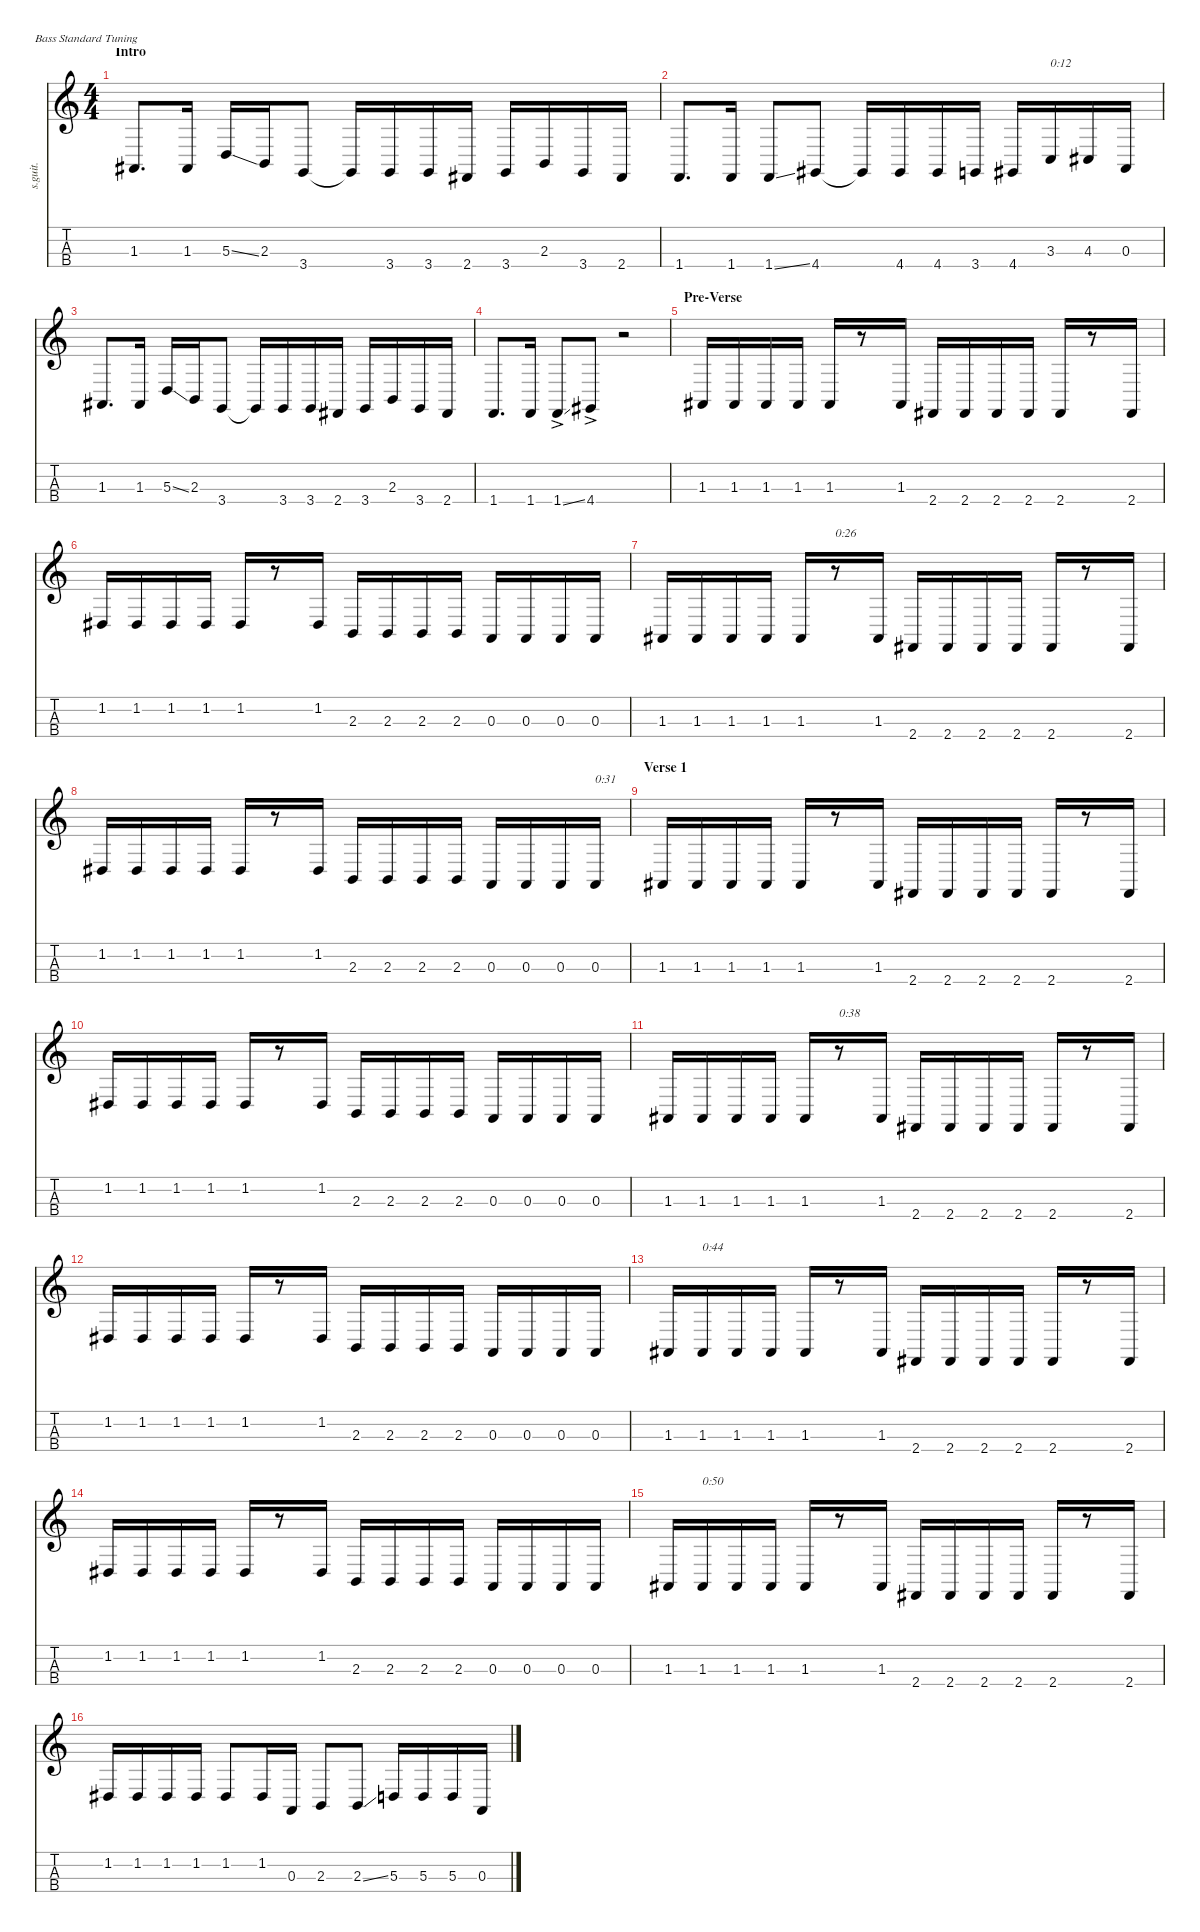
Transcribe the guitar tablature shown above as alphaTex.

\defaultSystemsLayout 4
\hideDynamics
\bracketExtendMode nobrackets
\track ("Krist Novoselic | Bass" "s.guit.") {instrument electricbasspick}
\staff {score tabs}
\tuning (G2 D2 A1 E1)
\ts (4 4)
\beaming (8 2 2 2 2)
\section ("" "Intro")
\tempo (79 hide)
\clef g2
\ks c
1.3{acc #}.8{d lyrics (0 "") lyrics (1 "") lyrics (2 "") lyrics (3 "") lyrics (4 "") dy f instrument electricbasspick} 1.3{acc #}.16{lyrics (0 "") lyrics (1 "") lyrics (2 "") lyrics (3 "") lyrics (4 "")} 5.3{ss}.16{lyrics (0 "") lyrics (1 "") lyrics (2 "") lyrics (3 "") lyrics (4 "")} 2.3.16{lyrics (0 "") lyrics (1 "") lyrics (2 "") lyrics (3 "") lyrics (4 "")} 3.4.8{lyrics (0 "") lyrics (1 "") lyrics (2 "") lyrics (3 "") lyrics (4 "")} 3.4{t}.16{lyrics (0 "") lyrics (1 "") lyrics (2 "") lyrics (3 "") lyrics (4 "")} 3.4.16{lyrics (0 "") lyrics (1 "") lyrics (2 "") lyrics (3 "") lyrics (4 "")} 3.4.16{lyrics (0 "") lyrics (1 "") lyrics (2 "") lyrics (3 "") lyrics (4 "")} 2.4{acc #}.16{lyrics (0 "") lyrics (1 "") lyrics (2 "") lyrics (3 "") lyrics (4 "")} 3.4.16{lyrics (0 "") lyrics (1 "") lyrics (2 "") lyrics (3 "") lyrics (4 "")} 2.3.16{lyrics (0 "") lyrics (1 "") lyrics (2 "") lyrics (3 "") lyrics (4 "")} 3.4.16{lyrics (0 "") lyrics (1 "") lyrics (2 "") lyrics (3 "") lyrics (4 "")} 2.4{acc #}.16{lyrics (0 "") lyrics (1 "") lyrics (2 "") lyrics (3 "") lyrics (4 "")} |
1.4.8{d lyrics (0 "") lyrics (1 "") lyrics (2 "") lyrics (3 "") lyrics (4 "")} 1.4.16{lyrics (0 "") lyrics (1 "") lyrics (2 "") lyrics (3 "") lyrics (4 "")} 1.4{ss}.8{lyrics (0 "") lyrics (1 "") lyrics (2 "") lyrics (3 "") lyrics (4 "")} 4.4{acc #}.8{lyrics (0 "") lyrics (1 "") lyrics (2 "") lyrics (3 "") lyrics (4 "")} 4.4{t acc #}.16{lyrics (0 "") lyrics (1 "") lyrics (2 "") lyrics (3 "") lyrics (4 "")} 4.4{acc #}.16{lyrics (0 "") lyrics (1 "") lyrics (2 "") lyrics (3 "") lyrics (4 "")} 4.4{acc #}.16{lyrics (0 "") lyrics (1 "") lyrics (2 "") lyrics (3 "") lyrics (4 "")} 3.4.16{lyrics (0 "") lyrics (1 "") lyrics (2 "") lyrics (3 "") lyrics (4 "")} 4.4{acc #}.16{lyrics (0 "") lyrics (1 "") lyrics (2 "") lyrics (3 "") lyrics (4 "")} 3.3.16{txt "0:12" lyrics (0 "") lyrics (1 "") lyrics (2 "") lyrics (3 "") lyrics (4 "")} 4.3{acc #}.16{lyrics (0 "") lyrics (1 "") lyrics (2 "") lyrics (3 "") lyrics (4 "")} 0.3.16{lyrics (0 "") lyrics (1 "") lyrics (2 "") lyrics (3 "") lyrics (4 "")} |
1.3{acc #}.8{d lyrics (0 "") lyrics (1 "") lyrics (2 "") lyrics (3 "") lyrics (4 "")} 1.3{acc #}.16{lyrics (0 "") lyrics (1 "") lyrics (2 "") lyrics (3 "") lyrics (4 "")} 5.3{ss}.16{lyrics (0 "") lyrics (1 "") lyrics (2 "") lyrics (3 "") lyrics (4 "")} 2.3.16{lyrics (0 "") lyrics (1 "") lyrics (2 "") lyrics (3 "") lyrics (4 "")} 3.4.8{lyrics (0 "") lyrics (1 "") lyrics (2 "") lyrics (3 "") lyrics (4 "")} 3.4{t}.16{lyrics (0 "") lyrics (1 "") lyrics (2 "") lyrics (3 "") lyrics (4 "")} 3.4.16{lyrics (0 "") lyrics (1 "") lyrics (2 "") lyrics (3 "") lyrics (4 "")} 3.4.16{lyrics (0 "") lyrics (1 "") lyrics (2 "") lyrics (3 "") lyrics (4 "")} 2.4{acc #}.16{lyrics (0 "") lyrics (1 "") lyrics (2 "") lyrics (3 "") lyrics (4 "")} 3.4.16{lyrics (0 "") lyrics (1 "") lyrics (2 "") lyrics (3 "") lyrics (4 "")} 2.3.16{lyrics (0 "") lyrics (1 "") lyrics (2 "") lyrics (3 "") lyrics (4 "")} 3.4.16{lyrics (0 "") lyrics (1 "") lyrics (2 "") lyrics (3 "") lyrics (4 "")} 2.4{acc #}.16{lyrics (0 "") lyrics (1 "") lyrics (2 "") lyrics (3 "") lyrics (4 "")} |
1.4.8{d lyrics (0 "") lyrics (1 "") lyrics (2 "") lyrics (3 "") lyrics (4 "")} 1.4.16{lyrics (0 "") lyrics (1 "") lyrics (2 "") lyrics (3 "") lyrics (4 "")} 1.4{ss ac}.8{lyrics (0 "") lyrics (1 "") lyrics (2 "") lyrics (3 "") lyrics (4 "") dy mf} 4.4{ac acc #}.8{lyrics (0 "") lyrics (1 "") lyrics (2 "") lyrics (3 "") lyrics (4 "")} r.2 |
\section ("" "Pre-Verse")
1.3{acc #}.16{lyrics (0 "") lyrics (1 "") lyrics (2 "") lyrics (3 "") lyrics (4 "") dy f} 1.3{acc #}.16{lyrics (0 "") lyrics (1 "") lyrics (2 "") lyrics (3 "") lyrics (4 "")} 1.3{acc #}.16{lyrics (0 "") lyrics (1 "") lyrics (2 "") lyrics (3 "") lyrics (4 "")} 1.3{acc #}.16{lyrics (0 "") lyrics (1 "") lyrics (2 "") lyrics (3 "") lyrics (4 "")} 1.3{acc #}.16{lyrics (0 "") lyrics (1 "") lyrics (2 "") lyrics (3 "") lyrics (4 "")} r.8 1.3{acc #}.16{lyrics (0 "") lyrics (1 "") lyrics (2 "") lyrics (3 "") lyrics (4 "")} 2.4{acc #}.16{lyrics (0 "") lyrics (1 "") lyrics (2 "") lyrics (3 "") lyrics (4 "")} 2.4{acc #}.16{lyrics (0 "") lyrics (1 "") lyrics (2 "") lyrics (3 "") lyrics (4 "")} 2.4{acc #}.16{lyrics (0 "") lyrics (1 "") lyrics (2 "") lyrics (3 "") lyrics (4 "")} 2.4{acc #}.16{lyrics (0 "") lyrics (1 "") lyrics (2 "") lyrics (3 "") lyrics (4 "")} 2.4{acc #}.16{lyrics (0 "") lyrics (1 "") lyrics (2 "") lyrics (3 "") lyrics (4 "")} r.8 2.4{acc #}.16{lyrics (0 "") lyrics (1 "") lyrics (2 "") lyrics (3 "") lyrics (4 "")} |
1.2{acc #}.16{lyrics (0 "") lyrics (1 "") lyrics (2 "") lyrics (3 "") lyrics (4 "")} 1.2{acc #}.16{lyrics (0 "") lyrics (1 "") lyrics (2 "") lyrics (3 "") lyrics (4 "")} 1.2{acc #}.16{lyrics (0 "") lyrics (1 "") lyrics (2 "") lyrics (3 "") lyrics (4 "")} 1.2{acc #}.16{lyrics (0 "") lyrics (1 "") lyrics (2 "") lyrics (3 "") lyrics (4 "")} 1.2{acc #}.16{lyrics (0 "") lyrics (1 "") lyrics (2 "") lyrics (3 "") lyrics (4 "")} r.8 1.2{acc #}.16{lyrics (0 "") lyrics (1 "") lyrics (2 "") lyrics (3 "") lyrics (4 "")} 2.3.16{lyrics (0 "") lyrics (1 "") lyrics (2 "") lyrics (3 "") lyrics (4 "")} 2.3.16{lyrics (0 "") lyrics (1 "") lyrics (2 "") lyrics (3 "") lyrics (4 "")} 2.3.16{lyrics (0 "") lyrics (1 "") lyrics (2 "") lyrics (3 "") lyrics (4 "")} 2.3.16{lyrics (0 "") lyrics (1 "") lyrics (2 "") lyrics (3 "") lyrics (4 "")} 0.3.16{lyrics (0 "") lyrics (1 "") lyrics (2 "") lyrics (3 "") lyrics (4 "")} 0.3.16{lyrics (0 "") lyrics (1 "") lyrics (2 "") lyrics (3 "") lyrics (4 "")} 0.3.16{lyrics (0 "") lyrics (1 "") lyrics (2 "") lyrics (3 "") lyrics (4 "")} 0.3.16{lyrics (0 "") lyrics (1 "") lyrics (2 "") lyrics (3 "") lyrics (4 "")} |
1.3{acc #}.16{lyrics (0 "") lyrics (1 "") lyrics (2 "") lyrics (3 "") lyrics (4 "")} 1.3{acc #}.16{lyrics (0 "") lyrics (1 "") lyrics (2 "") lyrics (3 "") lyrics (4 "")} 1.3{acc #}.16{lyrics (0 "") lyrics (1 "") lyrics (2 "") lyrics (3 "") lyrics (4 "")} 1.3{acc #}.16{lyrics (0 "") lyrics (1 "") lyrics (2 "") lyrics (3 "") lyrics (4 "")} 1.3{acc #}.16{lyrics (0 "") lyrics (1 "") lyrics (2 "") lyrics (3 "") lyrics (4 "")} r.8{txt "0:26"} 1.3{acc #}.16{lyrics (0 "") lyrics (1 "") lyrics (2 "") lyrics (3 "") lyrics (4 "")} 2.4{acc #}.16{lyrics (0 "") lyrics (1 "") lyrics (2 "") lyrics (3 "") lyrics (4 "")} 2.4{acc #}.16{lyrics (0 "") lyrics (1 "") lyrics (2 "") lyrics (3 "") lyrics (4 "")} 2.4{acc #}.16{lyrics (0 "") lyrics (1 "") lyrics (2 "") lyrics (3 "") lyrics (4 "")} 2.4{acc #}.16{lyrics (0 "") lyrics (1 "") lyrics (2 "") lyrics (3 "") lyrics (4 "")} 2.4{acc #}.16{lyrics (0 "") lyrics (1 "") lyrics (2 "") lyrics (3 "") lyrics (4 "")} r.8 2.4{acc #}.16{lyrics (0 "") lyrics (1 "") lyrics (2 "") lyrics (3 "") lyrics (4 "")} |
1.2{acc #}.16{lyrics (0 "") lyrics (1 "") lyrics (2 "") lyrics (3 "") lyrics (4 "")} 1.2{acc #}.16{lyrics (0 "") lyrics (1 "") lyrics (2 "") lyrics (3 "") lyrics (4 "")} 1.2{acc #}.16{lyrics (0 "") lyrics (1 "") lyrics (2 "") lyrics (3 "") lyrics (4 "")} 1.2{acc #}.16{lyrics (0 "") lyrics (1 "") lyrics (2 "") lyrics (3 "") lyrics (4 "")} 1.2{acc #}.16{lyrics (0 "") lyrics (1 "") lyrics (2 "") lyrics (3 "") lyrics (4 "")} r.8 1.2{acc #}.16{lyrics (0 "") lyrics (1 "") lyrics (2 "") lyrics (3 "") lyrics (4 "")} 2.3.16{lyrics (0 "") lyrics (1 "") lyrics (2 "") lyrics (3 "") lyrics (4 "")} 2.3.16{lyrics (0 "") lyrics (1 "") lyrics (2 "") lyrics (3 "") lyrics (4 "")} 2.3.16{lyrics (0 "") lyrics (1 "") lyrics (2 "") lyrics (3 "") lyrics (4 "")} 2.3.16{lyrics (0 "") lyrics (1 "") lyrics (2 "") lyrics (3 "") lyrics (4 "")} 0.3.16{lyrics (0 "") lyrics (1 "") lyrics (2 "") lyrics (3 "") lyrics (4 "")} 0.3.16{lyrics (0 "") lyrics (1 "") lyrics (2 "") lyrics (3 "") lyrics (4 "")} 0.3.16{lyrics (0 "") lyrics (1 "") lyrics (2 "") lyrics (3 "") lyrics (4 "")} 0.3.16{txt "0:31" lyrics (0 "") lyrics (1 "") lyrics (2 "") lyrics (3 "") lyrics (4 "")} |
\section ("" "Verse 1")
1.3{acc #}.16{lyrics (0 "") lyrics (1 "") lyrics (2 "") lyrics (3 "") lyrics (4 "")} 1.3{acc #}.16{lyrics (0 "") lyrics (1 "") lyrics (2 "") lyrics (3 "") lyrics (4 "")} 1.3{acc #}.16{lyrics (0 "") lyrics (1 "") lyrics (2 "") lyrics (3 "") lyrics (4 "")} 1.3{acc #}.16{lyrics (0 "") lyrics (1 "") lyrics (2 "") lyrics (3 "") lyrics (4 "")} 1.3{acc #}.16{lyrics (0 "") lyrics (1 "") lyrics (2 "") lyrics (3 "") lyrics (4 "")} r.8 1.3{acc #}.16{lyrics (0 "") lyrics (1 "") lyrics (2 "") lyrics (3 "") lyrics (4 "")} 2.4{acc #}.16{lyrics (0 "") lyrics (1 "") lyrics (2 "") lyrics (3 "") lyrics (4 "")} 2.4{acc #}.16{lyrics (0 "") lyrics (1 "") lyrics (2 "") lyrics (3 "") lyrics (4 "")} 2.4{acc #}.16{lyrics (0 "") lyrics (1 "") lyrics (2 "") lyrics (3 "") lyrics (4 "")} 2.4{acc #}.16{lyrics (0 "") lyrics (1 "") lyrics (2 "") lyrics (3 "") lyrics (4 "")} 2.4{acc #}.16{lyrics (0 "") lyrics (1 "") lyrics (2 "") lyrics (3 "") lyrics (4 "")} r.8 2.4{acc #}.16{lyrics (0 "") lyrics (1 "") lyrics (2 "") lyrics (3 "") lyrics (4 "")} |
1.2{acc #}.16{lyrics (0 "") lyrics (1 "") lyrics (2 "") lyrics (3 "") lyrics (4 "")} 1.2{acc #}.16{lyrics (0 "") lyrics (1 "") lyrics (2 "") lyrics (3 "") lyrics (4 "")} 1.2{acc #}.16{lyrics (0 "") lyrics (1 "") lyrics (2 "") lyrics (3 "") lyrics (4 "")} 1.2{acc #}.16{lyrics (0 "") lyrics (1 "") lyrics (2 "") lyrics (3 "") lyrics (4 "")} 1.2{acc #}.16{lyrics (0 "") lyrics (1 "") lyrics (2 "") lyrics (3 "") lyrics (4 "")} r.8 1.2{acc #}.16{lyrics (0 "") lyrics (1 "") lyrics (2 "") lyrics (3 "") lyrics (4 "")} 2.3.16{lyrics (0 "") lyrics (1 "") lyrics (2 "") lyrics (3 "") lyrics (4 "")} 2.3.16{lyrics (0 "") lyrics (1 "") lyrics (2 "") lyrics (3 "") lyrics (4 "")} 2.3.16{lyrics (0 "") lyrics (1 "") lyrics (2 "") lyrics (3 "") lyrics (4 "")} 2.3.16{lyrics (0 "") lyrics (1 "") lyrics (2 "") lyrics (3 "") lyrics (4 "")} 0.3.16{lyrics (0 "") lyrics (1 "") lyrics (2 "") lyrics (3 "") lyrics (4 "")} 0.3.16{lyrics (0 "") lyrics (1 "") lyrics (2 "") lyrics (3 "") lyrics (4 "")} 0.3.16{lyrics (0 "") lyrics (1 "") lyrics (2 "") lyrics (3 "") lyrics (4 "")} 0.3.16{lyrics (0 "") lyrics (1 "") lyrics (2 "") lyrics (3 "") lyrics (4 "")} |
1.3{acc #}.16{lyrics (0 "") lyrics (1 "") lyrics (2 "") lyrics (3 "") lyrics (4 "")} 1.3{acc #}.16{lyrics (0 "") lyrics (1 "") lyrics (2 "") lyrics (3 "") lyrics (4 "")} 1.3{acc #}.16{lyrics (0 "") lyrics (1 "") lyrics (2 "") lyrics (3 "") lyrics (4 "")} 1.3{acc #}.16{lyrics (0 "") lyrics (1 "") lyrics (2 "") lyrics (3 "") lyrics (4 "")} 1.3{acc #}.16{lyrics (0 "") lyrics (1 "") lyrics (2 "") lyrics (3 "") lyrics (4 "")} r.8{txt "0:38"} 1.3{acc #}.16{lyrics (0 "") lyrics (1 "") lyrics (2 "") lyrics (3 "") lyrics (4 "")} 2.4{acc #}.16{lyrics (0 "") lyrics (1 "") lyrics (2 "") lyrics (3 "") lyrics (4 "")} 2.4{acc #}.16{lyrics (0 "") lyrics (1 "") lyrics (2 "") lyrics (3 "") lyrics (4 "")} 2.4{acc #}.16{lyrics (0 "") lyrics (1 "") lyrics (2 "") lyrics (3 "") lyrics (4 "")} 2.4{acc #}.16{lyrics (0 "") lyrics (1 "") lyrics (2 "") lyrics (3 "") lyrics (4 "")} 2.4{acc #}.16{lyrics (0 "") lyrics (1 "") lyrics (2 "") lyrics (3 "") lyrics (4 "")} r.8 2.4{acc #}.16{lyrics (0 "") lyrics (1 "") lyrics (2 "") lyrics (3 "") lyrics (4 "")} |
1.2{acc #}.16{lyrics (0 "") lyrics (1 "") lyrics (2 "") lyrics (3 "") lyrics (4 "")} 1.2{acc #}.16{lyrics (0 "") lyrics (1 "") lyrics (2 "") lyrics (3 "") lyrics (4 "")} 1.2{acc #}.16{lyrics (0 "") lyrics (1 "") lyrics (2 "") lyrics (3 "") lyrics (4 "")} 1.2{acc #}.16{lyrics (0 "") lyrics (1 "") lyrics (2 "") lyrics (3 "") lyrics (4 "")} 1.2{acc #}.16{lyrics (0 "") lyrics (1 "") lyrics (2 "") lyrics (3 "") lyrics (4 "")} r.8 1.2{acc #}.16{lyrics (0 "") lyrics (1 "") lyrics (2 "") lyrics (3 "") lyrics (4 "")} 2.3.16{lyrics (0 "") lyrics (1 "") lyrics (2 "") lyrics (3 "") lyrics (4 "")} 2.3.16{lyrics (0 "") lyrics (1 "") lyrics (2 "") lyrics (3 "") lyrics (4 "")} 2.3.16{lyrics (0 "") lyrics (1 "") lyrics (2 "") lyrics (3 "") lyrics (4 "")} 2.3.16{lyrics (0 "") lyrics (1 "") lyrics (2 "") lyrics (3 "") lyrics (4 "")} 0.3.16{lyrics (0 "") lyrics (1 "") lyrics (2 "") lyrics (3 "") lyrics (4 "")} 0.3.16{lyrics (0 "") lyrics (1 "") lyrics (2 "") lyrics (3 "") lyrics (4 "")} 0.3.16{lyrics (0 "") lyrics (1 "") lyrics (2 "") lyrics (3 "") lyrics (4 "")} 0.3.16{lyrics (0 "") lyrics (1 "") lyrics (2 "") lyrics (3 "") lyrics (4 "")} |
1.3{acc #}.16{lyrics (0 "") lyrics (1 "") lyrics (2 "") lyrics (3 "") lyrics (4 "")} 1.3{acc #}.16{txt "0:44" lyrics (0 "") lyrics (1 "") lyrics (2 "") lyrics (3 "") lyrics (4 "")} 1.3{acc #}.16{lyrics (0 "") lyrics (1 "") lyrics (2 "") lyrics (3 "") lyrics (4 "")} 1.3{acc #}.16{lyrics (0 "") lyrics (1 "") lyrics (2 "") lyrics (3 "") lyrics (4 "")} 1.3{acc #}.16{lyrics (0 "") lyrics (1 "") lyrics (2 "") lyrics (3 "") lyrics (4 "")} r.8 1.3{acc #}.16{lyrics (0 "") lyrics (1 "") lyrics (2 "") lyrics (3 "") lyrics (4 "")} 2.4{acc #}.16{lyrics (0 "") lyrics (1 "") lyrics (2 "") lyrics (3 "") lyrics (4 "")} 2.4{acc #}.16{lyrics (0 "") lyrics (1 "") lyrics (2 "") lyrics (3 "") lyrics (4 "")} 2.4{acc #}.16{lyrics (0 "") lyrics (1 "") lyrics (2 "") lyrics (3 "") lyrics (4 "")} 2.4{acc #}.16{lyrics (0 "") lyrics (1 "") lyrics (2 "") lyrics (3 "") lyrics (4 "")} 2.4{acc #}.16{lyrics (0 "") lyrics (1 "") lyrics (2 "") lyrics (3 "") lyrics (4 "")} r.8 2.4{acc #}.16{lyrics (0 "") lyrics (1 "") lyrics (2 "") lyrics (3 "") lyrics (4 "")} |
1.2{acc #}.16{lyrics (0 "") lyrics (1 "") lyrics (2 "") lyrics (3 "") lyrics (4 "")} 1.2{acc #}.16{lyrics (0 "") lyrics (1 "") lyrics (2 "") lyrics (3 "") lyrics (4 "")} 1.2{acc #}.16{lyrics (0 "") lyrics (1 "") lyrics (2 "") lyrics (3 "") lyrics (4 "")} 1.2{acc #}.16{lyrics (0 "") lyrics (1 "") lyrics (2 "") lyrics (3 "") lyrics (4 "")} 1.2{acc #}.16{lyrics (0 "") lyrics (1 "") lyrics (2 "") lyrics (3 "") lyrics (4 "")} r.8 1.2{acc #}.16{lyrics (0 "") lyrics (1 "") lyrics (2 "") lyrics (3 "") lyrics (4 "")} 2.3.16{lyrics (0 "") lyrics (1 "") lyrics (2 "") lyrics (3 "") lyrics (4 "")} 2.3.16{lyrics (0 "") lyrics (1 "") lyrics (2 "") lyrics (3 "") lyrics (4 "")} 2.3.16{lyrics (0 "") lyrics (1 "") lyrics (2 "") lyrics (3 "") lyrics (4 "")} 2.3.16{lyrics (0 "") lyrics (1 "") lyrics (2 "") lyrics (3 "") lyrics (4 "")} 0.3.16{lyrics (0 "") lyrics (1 "") lyrics (2 "") lyrics (3 "") lyrics (4 "")} 0.3.16{lyrics (0 "") lyrics (1 "") lyrics (2 "") lyrics (3 "") lyrics (4 "")} 0.3.16{lyrics (0 "") lyrics (1 "") lyrics (2 "") lyrics (3 "") lyrics (4 "")} 0.3.16{lyrics (0 "") lyrics (1 "") lyrics (2 "") lyrics (3 "") lyrics (4 "")} |
1.3{acc #}.16{lyrics (0 "") lyrics (1 "") lyrics (2 "") lyrics (3 "") lyrics (4 "")} 1.3{acc #}.16{txt "0:50" lyrics (0 "") lyrics (1 "") lyrics (2 "") lyrics (3 "") lyrics (4 "")} 1.3{acc #}.16{lyrics (0 "") lyrics (1 "") lyrics (2 "") lyrics (3 "") lyrics (4 "")} 1.3{acc #}.16{lyrics (0 "") lyrics (1 "") lyrics (2 "") lyrics (3 "") lyrics (4 "")} 1.3{acc #}.16{lyrics (0 "") lyrics (1 "") lyrics (2 "") lyrics (3 "") lyrics (4 "")} r.8 1.3{acc #}.16{lyrics (0 "") lyrics (1 "") lyrics (2 "") lyrics (3 "") lyrics (4 "")} 2.4{acc #}.16{lyrics (0 "") lyrics (1 "") lyrics (2 "") lyrics (3 "") lyrics (4 "")} 2.4{acc #}.16{lyrics (0 "") lyrics (1 "") lyrics (2 "") lyrics (3 "") lyrics (4 "")} 2.4{acc #}.16{lyrics (0 "") lyrics (1 "") lyrics (2 "") lyrics (3 "") lyrics (4 "")} 2.4{acc #}.16{lyrics (0 "") lyrics (1 "") lyrics (2 "") lyrics (3 "") lyrics (4 "")} 2.4{acc #}.16{lyrics (0 "") lyrics (1 "") lyrics (2 "") lyrics (3 "") lyrics (4 "")} r.8 2.4{acc #}.16{lyrics (0 "") lyrics (1 "") lyrics (2 "") lyrics (3 "") lyrics (4 "")} |
1.2{acc #}.16{lyrics (0 "") lyrics (1 "") lyrics (2 "") lyrics (3 "") lyrics (4 "")} 1.2{acc #}.16{lyrics (0 "") lyrics (1 "") lyrics (2 "") lyrics (3 "") lyrics (4 "")} 1.2{acc #}.16{lyrics (0 "") lyrics (1 "") lyrics (2 "") lyrics (3 "") lyrics (4 "")} 1.2{acc #}.16{lyrics (0 "") lyrics (1 "") lyrics (2 "") lyrics (3 "") lyrics (4 "")} 1.2{acc #}.8{lyrics (0 "") lyrics (1 "") lyrics (2 "") lyrics (3 "") lyrics (4 "")} 1.2{acc #}.16{lyrics (0 "") lyrics (1 "") lyrics (2 "") lyrics (3 "") lyrics (4 "")} 0.3.16{lyrics (0 "") lyrics (1 "") lyrics (2 "") lyrics (3 "") lyrics (4 "")} 2.3.8{lyrics (0 "") lyrics (1 "") lyrics (2 "") lyrics (3 "") lyrics (4 "")} 2.3{ss}.8{lyrics (0 "") lyrics (1 "") lyrics (2 "") lyrics (3 "") lyrics (4 "")} 5.3.16{lyrics (0 "") lyrics (1 "") lyrics (2 "") lyrics (3 "") lyrics (4 "")} 5.3.16{lyrics (0 "") lyrics (1 "") lyrics (2 "") lyrics (3 "") lyrics (4 "")} 5.3.16{lyrics (0 "") lyrics (1 "") lyrics (2 "") lyrics (3 "") lyrics (4 "")} 0.3.16{lyrics (0 "") lyrics (1 "") lyrics (2 "") lyrics (3 "") lyrics (4 "")}
